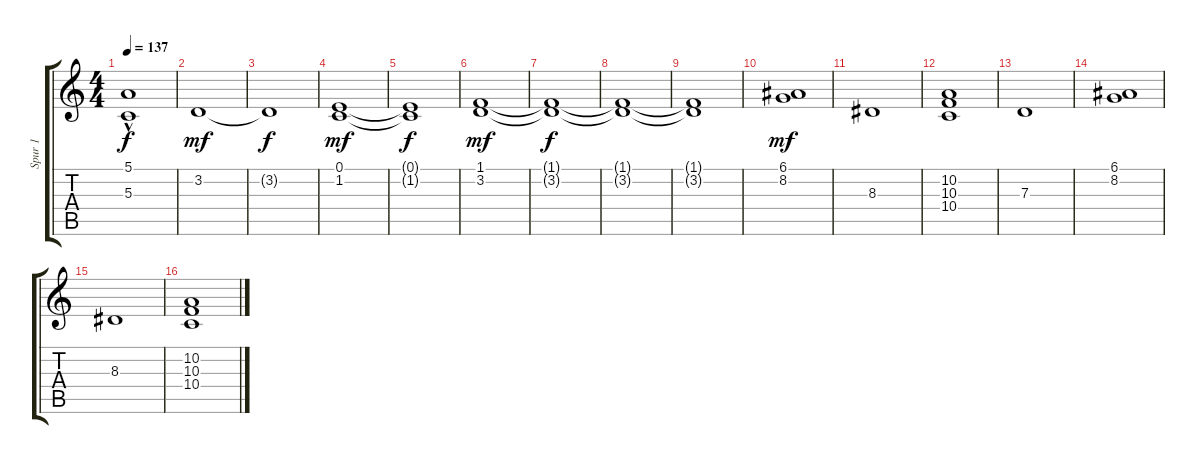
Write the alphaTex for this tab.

\track ("Spur 1" "Spur 1") {instrument stringensemble2}
\staff {score tabs}
\tuning (E4 B3 G3 D3 A2 E2) {hide}
\ts (4 4)
\tempo 137
\clef g2
\ks c
(5.1{t} 5.3{hac t}).1{dy f} |
3.2.1{dy mf} |
3.2{t}.1{dy f} |
(0.1 1.2).1{dy mf} |
(0.1{t} 1.2{t}).1{dy f} |
(1.1 3.2).1{dy mf} |
(1.1{t} 3.2{t}).1{dy f} |
(1.1{t} 3.2{t}).1 |
(1.1{t} 3.2{t}).1 |
(6.1 8.2).1{dy mf} |
8.3.1 |
(10.2 10.3 10.4).1 |
7.3.1 |
(6.1 8.2).1 |
8.3.1 |
(10.2 10.3 10.4).1
